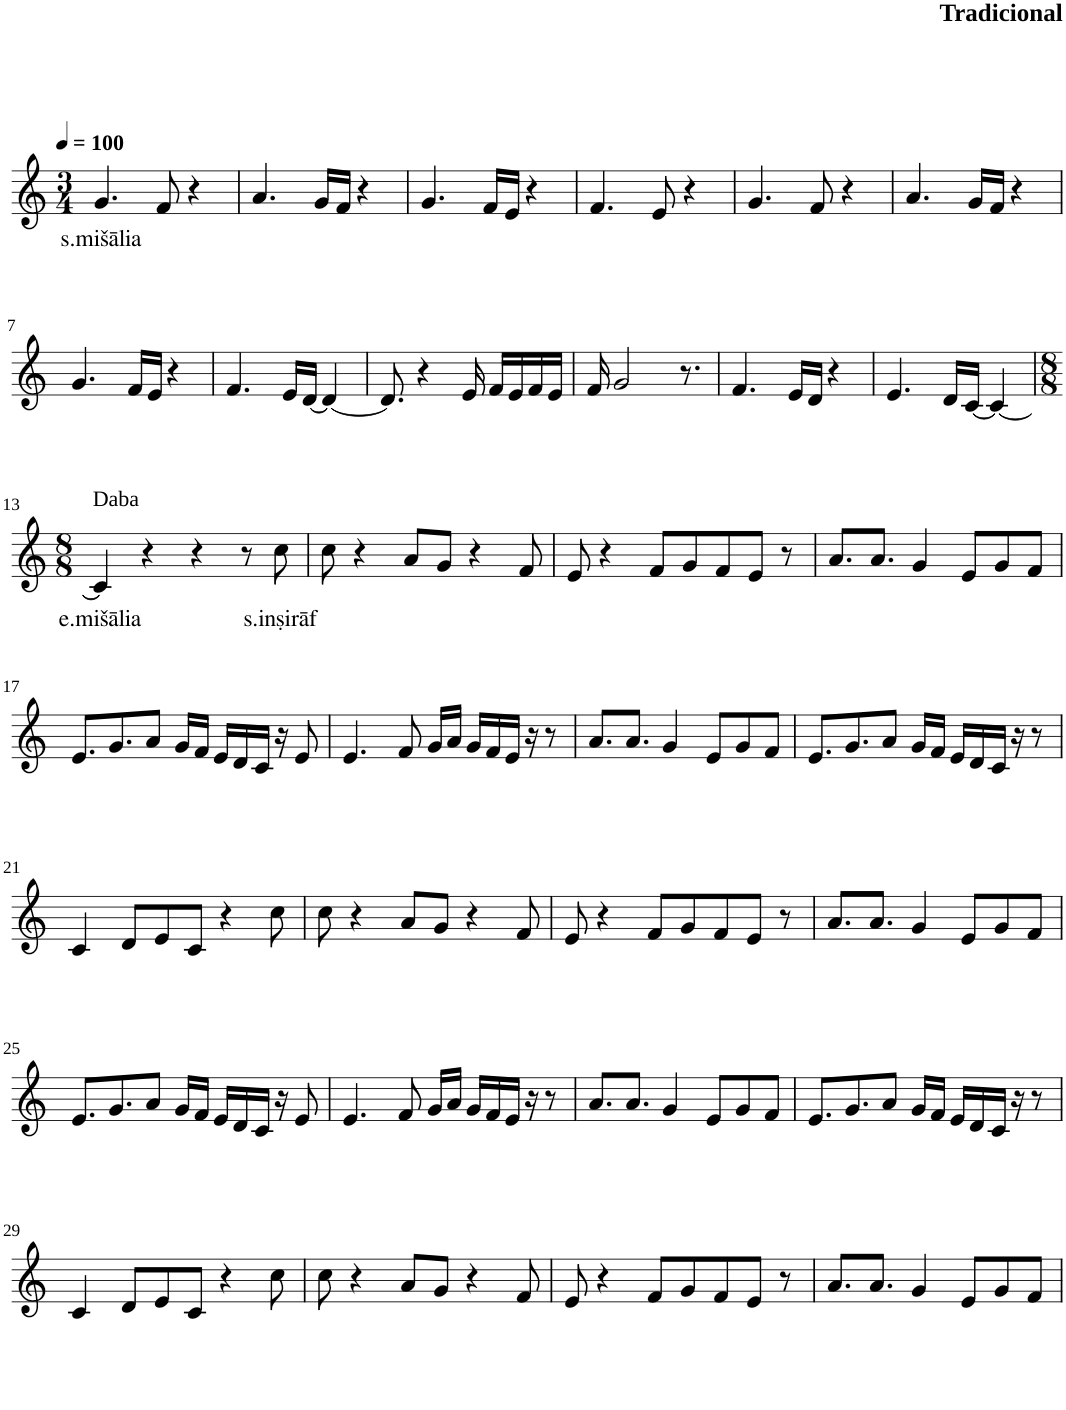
**kern	**text
*part1	*part1
*staff1	*staff1
*I"Violin	*
*clefG2	*
*k[]	*
*M3/4	*
*MM100	*
=1	=1
!	!LO:LY:b
4.g/	s.mišālia
8f/	.
4r	.
=2	=2
4.a/	.
16g/LL	.
16f/JJ	.
4r	.
=3	=3
4.g/	.
16f/LL	.
16e/JJ	.
4r	.
=4	=4
4.f/	.
8e/	.
4r	.
=5	=5
4.g/	.
8f/	.
4r	.
=6	=6
4.a/	.
16g/LL	.
16f/JJ	.
4r	.
!!LO:LB:g=z
=7	=7
4.g/	.
16f/LL	.
16e/JJ	.
4r	.
=8	=8
4.f/	.
16e/LL	.
[16d/JJ	.
4d/_	.
=9	=9
8.d/]	.
4r	.
16e/	.
16f/LL	.
16e/	.
16f/	.
16e/JJ	.
=10	=10
16f/	.
2g/	.
8.r	.
=11	=11
4.f/	.
16e/LL	.
16d/JJ	.
4r	.
=12	=12
4.e/	.
16d/LL	.
[16c/JJ	.
4c/_	.
!!LO:LB:g=z
=13	=13
*M8/8	*
!LO:TX:a:t=Daba	!
!	!LO:LY:b
4c/]	e.mišālia
4r	.
4r	.
8r	.
!	!LO:LY:b
8cc\	s.inṣirāf
=14	=14
8cc\	.
4r	.
8a/L	.
8g/J	.
4r	.
8f/	.
=15	=15
8e/	.
4r	.
8f/L	.
8g/	.
8f/	.
8e/J	.
8r	.
=16	=16
8.a/L	.
8.a/J	.
4g/	.
8e/L	.
8g/	.
8f/J	.
!!LO:LB:g=z
=17	=17
8.e/L	.
8.g/	.
8a/J	.
16g/LL	.
16f/JJ	.
16e/LL	.
16d/	.
16c/JJ	.
16r	.
8e/	.
=18	=18
4.e/	.
8f/	.
16g/LL	.
16a/JJ	.
16g/LL	.
16f/	.
16e/JJ	.
16r	.
8r	.
=19	=19
8.a/L	.
8.a/J	.
4g/	.
8e/L	.
8g/	.
8f/J	.
=20	=20
8.e/L	.
8.g/	.
8a/J	.
16g/LL	.
16f/JJ	.
16e/LL	.
16d/	.
16c/JJ	.
16r	.
8r	.
!!LO:LB:g=z
=21	=21
4c/	.
8d/L	.
8e/	.
8c/J	.
4r	.
8cc\	.
=22	=22
8cc\	.
4r	.
8a/L	.
8g/J	.
4r	.
8f/	.
=23	=23
8e/	.
4r	.
8f/L	.
8g/	.
8f/	.
8e/J	.
8r	.
=24	=24
8.a/L	.
8.a/J	.
4g/	.
8e/L	.
8g/	.
8f/J	.
!!LO:LB:g=z
=25	=25
8.e/L	.
8.g/	.
8a/J	.
16g/LL	.
16f/JJ	.
16e/LL	.
16d/	.
16c/JJ	.
16r	.
8e/	.
=26	=26
4.e/	.
8f/	.
16g/LL	.
16a/JJ	.
16g/LL	.
16f/	.
16e/JJ	.
16r	.
8r	.
=27	=27
8.a/L	.
8.a/J	.
4g/	.
8e/L	.
8g/	.
8f/J	.
=28	=28
8.e/L	.
8.g/	.
8a/J	.
16g/LL	.
16f/JJ	.
16e/LL	.
16d/	.
16c/JJ	.
16r	.
8r	.
!!LO:LB:g=z
=29	=29
4c/	.
8d/L	.
8e/	.
8c/J	.
4r	.
8cc\	.
=30	=30
8cc\	.
4r	.
8a/L	.
8g/J	.
4r	.
8f/	.
=31	=31
8e/	.
4r	.
8f/L	.
8g/	.
8f/	.
8e/J	.
8r	.
=32	=32
8.a/L	.
8.a/J	.
4g/	.
8e/L	.
8g/	.
8f/J	.
=	=
*-	*-
